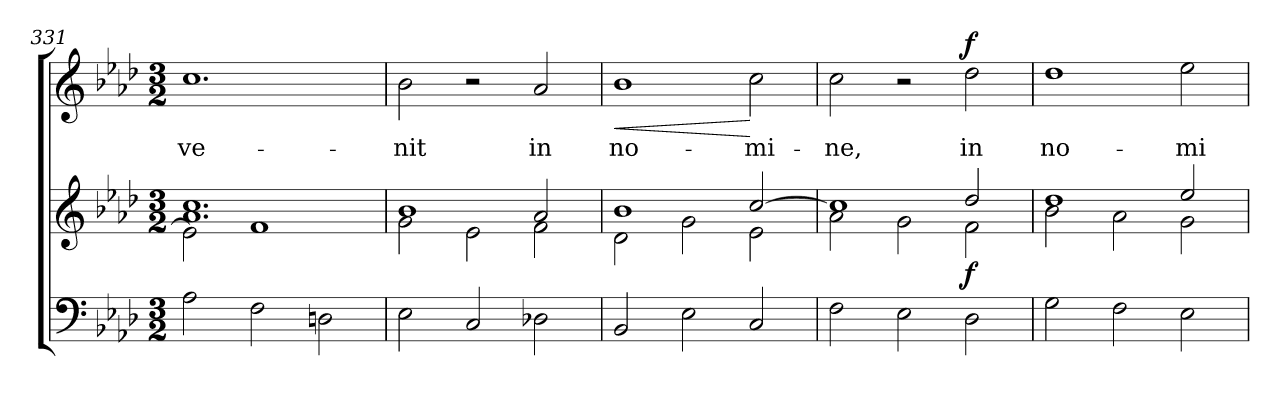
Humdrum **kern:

**kern	**kern	**dynam	**kern	**text	**dynam
*part2	*part2	*part2	*part1	*part1	*part1
*staff3	*staff2	*staff2/3	*staff1	*staff1	*staff1
*clefF4	*clefG2	*	*clefG2	*	*
*	*	*	*ITrd7c12	*	*
*k[b-e-a-d-]	*k[b-e-a-d-]	*	*k[b-e-a-d-]	*	*
*A-:	*A-:	*	*A-:	*	*
*M3/2	*M3/2	*	*M3/2	*	*
=331	=331	=331	=331	=331	=331
*	*^	*	*	*	*
!	!	!	!	!	!LO:LY:b	!
2A-\	1.a- 1.cc	2e-\]	.	1.c	ve-	.
2F\	.	1f	.	.	.	.
2Dn\	.	.	.	.	.	.
=332	=332	=332	=332	=332	=332	=332
!	!	!	!	!	!LO:LY:b	!
2E-\	1b-	2g\	.	2B-\	-nit	.
2C/	.	2e-\	.	2r	.	.
!	!	!	!	!	!LO:LY:b	!
2D-X\	2a-/	2f\	.	2A-/	in	.
=333	=333	=333	=333	=333	=333	=333
!	!	!	!	!	!LO:LY:b	!LO:HP:b
2BB-/	1b-	2d-\	.	1B-	no-	<
2E-\	.	2g\	.	.	.	.
!	!	!	!	!	!LO:LY:b	!
2C/	[>2cc/	2e-\	.	2c\	-mi-	[
=334	=334	=334	=334	=334	=334	=334
!	!	!	!	!	!LO:LY:b	!
2F\	1cc]	2a-\	.	2c\	-ne,	.
2E-\	.	2g\	.	2r	.	.
!	!	!	!LO:DY:b	!	!LO:LY:b	!LO:DY:a
2D-\	2dd-/	2f\	f	2d-\	in	f
!!LO:LB:g=z
=335	=335	=335	=335	=335	=335	=335
!	!	!	!	!	!LO:LY:b	!
2G\	1dd-	2b-\	.	1d-	no-	.
2F\	.	2a-\	.	.	.	.
!	!	!	!	!	!LO:LY:b	!
2E-\	2ee-/	2g\	.	2e-\	-mi-	.
*	*v	*v	*	*	*	*
=	=	=	=	=	=
*-	*-	*-	*-	*-	*-
